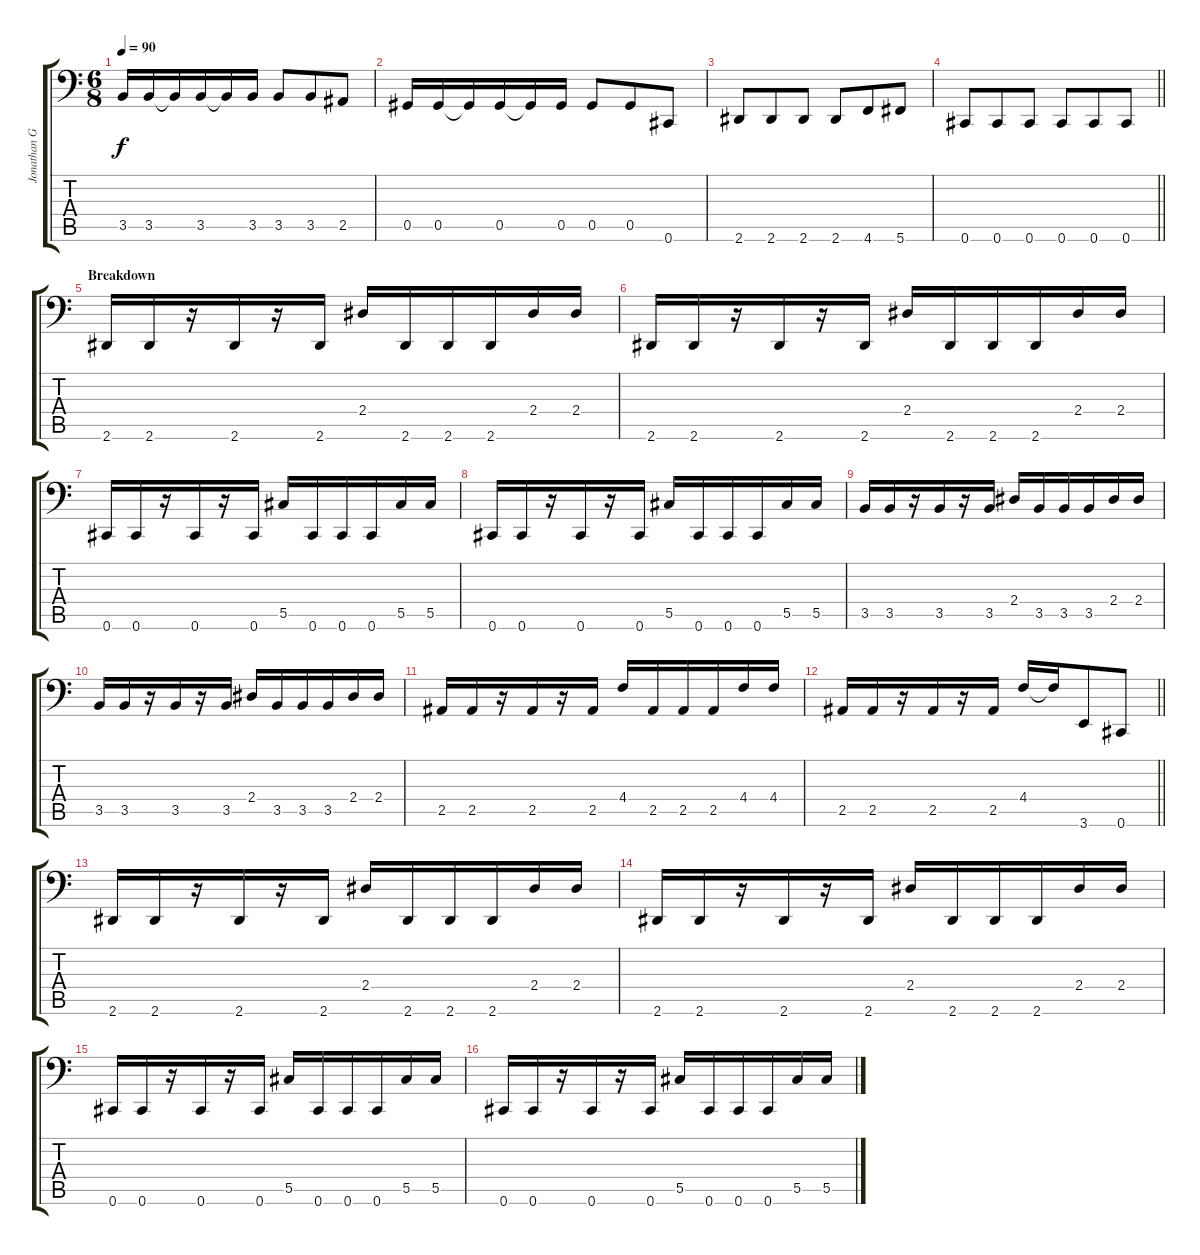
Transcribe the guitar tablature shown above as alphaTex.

\track ("Jonathan Gallan" "Jonathan G") {instrument electricbassfinger}
\staff {score tabs}
\tuning (Eb3 Bb2 Gb2 Db2 Ab1 Db1) {hide}
\ts (6 8)
\tempo 90
\clef f4
\ks c
3.5.16{dy f} 3.5.16 3.5{t}.16 3.5.16 3.5{t}.16 3.5.16 3.5.8 3.5.8 2.5.8 |
0.5.16 0.5.16 0.5{t}.16 0.5.16 0.5{t}.16 0.5.16 0.5.8 0.5.8 0.6.8 |
2.6.8 2.6.8 2.6.8 2.6.8 4.6.8 5.6.8 |
\barLineRight lightlight
0.6.8 0.6.8 0.6.8 0.6.8 0.6.8 0.6.8 |
\section ("" "Breakdown")
2.6.16 2.6.16 r.16 2.6.16 r.16 2.6.16 2.4.16 2.6.16 2.6.16 2.6.16 2.4.16 2.4.16 |
2.6.16 2.6.16 r.16 2.6.16 r.16 2.6.16 2.4.16 2.6.16 2.6.16 2.6.16 2.4.16 2.4.16 |
0.6.16 0.6.16 r.16 0.6.16 r.16 0.6.16 5.5.16 0.6.16 0.6.16 0.6.16 5.5.16 5.5.16 |
0.6.16 0.6.16 r.16 0.6.16 r.16 0.6.16 5.5.16 0.6.16 0.6.16 0.6.16 5.5.16 5.5.16 |
3.5.16 3.5.16 r.16 3.5.16 r.16 3.5.16 2.4.16 3.5.16 3.5.16 3.5.16 2.4.16 2.4.16 |
3.5.16 3.5.16 r.16 3.5.16 r.16 3.5.16 2.4.16 3.5.16 3.5.16 3.5.16 2.4.16 2.4.16 |
2.5.16 2.5.16 r.16 2.5.16 r.16 2.5.16 4.4.16 2.5.16 2.5.16 2.5.16 4.4.16 4.4.16 |
\barLineRight lightlight
2.5.16 2.5.16 r.16 2.5.16 r.16 2.5.16 4.4.16 4.4{t}.16 3.6.8 0.6.8 |
\section ("" "")
2.6.16 2.6.16 r.16 2.6.16 r.16 2.6.16 2.4.16 2.6.16 2.6.16 2.6.16 2.4.16 2.4.16 |
2.6.16 2.6.16 r.16 2.6.16 r.16 2.6.16 2.4.16 2.6.16 2.6.16 2.6.16 2.4.16 2.4.16 |
0.6.16 0.6.16 r.16 0.6.16 r.16 0.6.16 5.5.16 0.6.16 0.6.16 0.6.16 5.5.16 5.5.16 |
0.6.16 0.6.16 r.16 0.6.16 r.16 0.6.16 5.5.16 0.6.16 0.6.16 0.6.16 5.5.16 5.5.16
